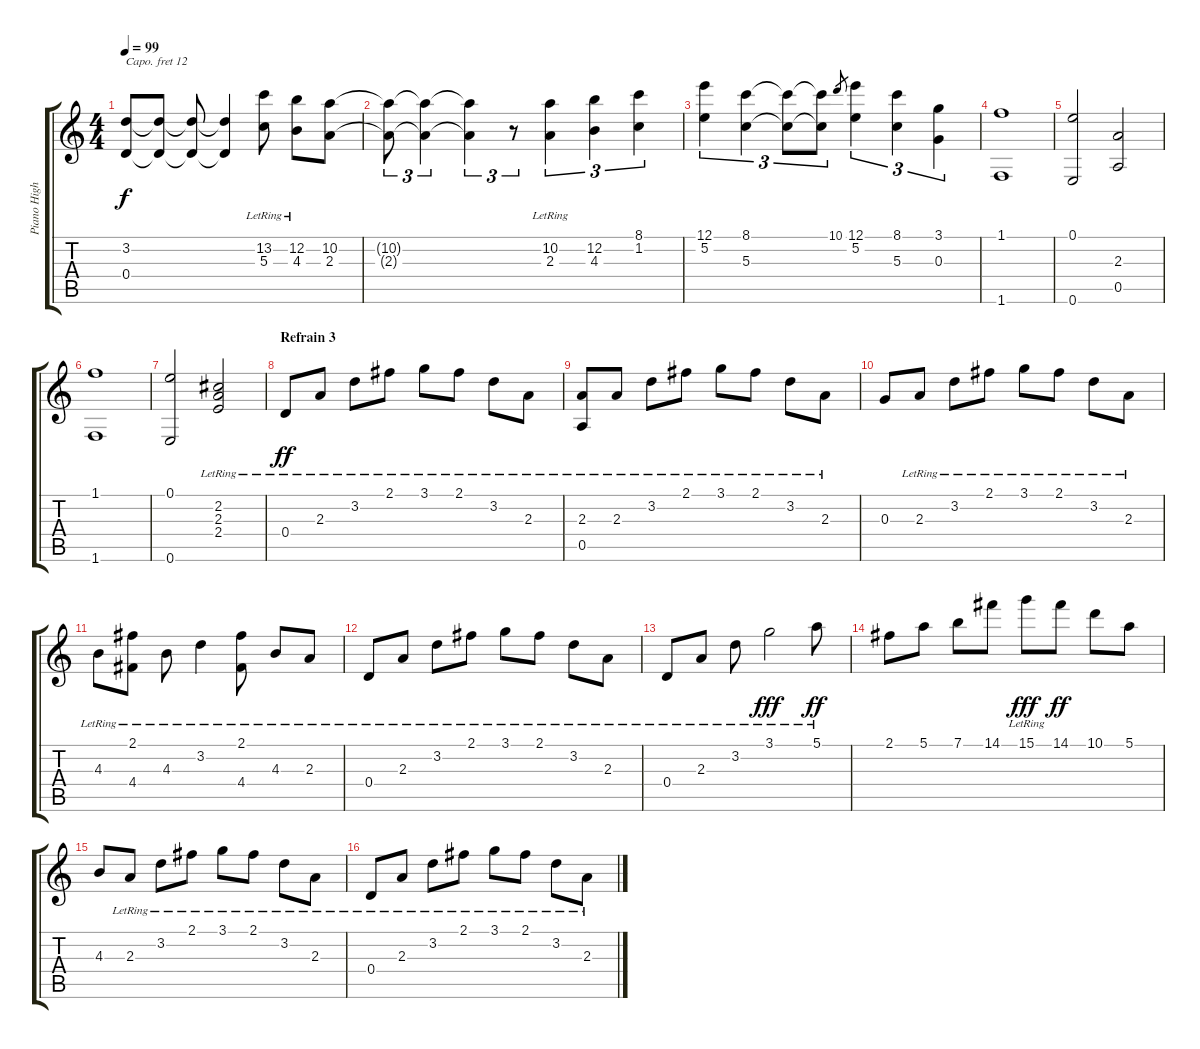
\track ("Piano High" "Piano High") {instrument brightacousticpiano}
\staff {score tabs}
\capo 12
\tuning (E4 B3 G3 D3 A2 E2) {hide}
\ts (4 4)
\tempo 99
\clef g2
\ks c
(3.2{t} 0.4{t}).8{dy f} (3.2{t} 0.4{t}).8 (3.2{t} 0.4{t}).8 (3.2{t} 0.4{t}).4 (13.2{lr} 5.3{lr}).8 (12.2{lr} 4.3{lr}).8 (10.2 2.3).8 |
(10.2{t} 2.3{t}).8{tu (3 2)} (10.2{t} 2.3{t}).4{tu (3 2)} (10.2{t} 2.3{t}).4{tu (3 2)} r.8{tu (3 2)} (10.2{lr} 2.3).4{tu (3 2)} (12.2 4.3).4{tu (3 2)} (8.1 1.2).4{tu (3 2)} |
(12.1 5.2).4{tu (3 2)} (8.1 5.3).4{tu (3 2)} (8.1{t} 5.3{t}).8{tu (3 2)} (8.1{t} 5.3{t}).8{tu (3 2)} 10.1.8{gr} (12.1 5.2).4{tu (3 2)} (8.1 5.3).4{tu (3 2)} (3.1 0.3).4{tu (3 2)} |
(1.1 1.6).1 |
(0.1 0.6).2 (2.3 0.5).2 |
(1.1 1.6).1 |
(0.1 0.6).2 (2.2{lr} 2.3{lr} 2.4{lr}).2 |
\section ("" "Refrain 3")
0.4{lr}.8{dy ff} 2.3{lr}.8 3.2{lr}.8 2.1{lr}.8 3.1{lr}.8 2.1{lr}.8 3.2{lr}.8 2.3{lr}.8 |
(2.3{lr} 0.5{lr}).8 2.3{lr}.8 3.2{lr}.8 2.1{lr}.8 3.1{lr}.8 2.1{lr}.8 3.2{lr}.8 2.3{lr}.8 |
0.3.8 2.3{lr}.8 3.2{lr}.8 2.1{lr}.8 3.1{lr}.8 2.1{lr}.8 3.2{lr}.8 2.3{lr}.8 |
4.3{lr}.8 (2.1{lr} 4.4{lr}).8 4.3{lr}.8 3.2{lr}.4 (2.1{lr} 4.4{lr}).8 4.3{lr}.8 2.3{lr}.8 |
0.4{lr}.8 2.3{lr}.8 3.2{lr}.8 2.1{lr}.8 3.1{lr}.8 2.1{lr}.8 3.2{lr}.8 2.3{lr}.8 |
0.4{lr}.8 2.3{lr}.8 3.2{lr}.8 3.1{lr}.2{dy fff} 5.1{lr}.8{dy ff} |
2.1.8 5.1.8 7.1.8 14.1.8 15.1{lr}.8{dy fff} 14.1.8{dy ff} 10.1.8 5.1.8 |
4.3.8 2.3{lr}.8 3.2{lr}.8 2.1{lr}.8 3.1{lr}.8 2.1{lr}.8 3.2{lr}.8 2.3{lr}.8 |
0.4{lr}.8 2.3{lr}.8 3.2{lr}.8 2.1{lr}.8 3.1{lr}.8 2.1{lr}.8 3.2{lr}.8 2.3{lr}.8
